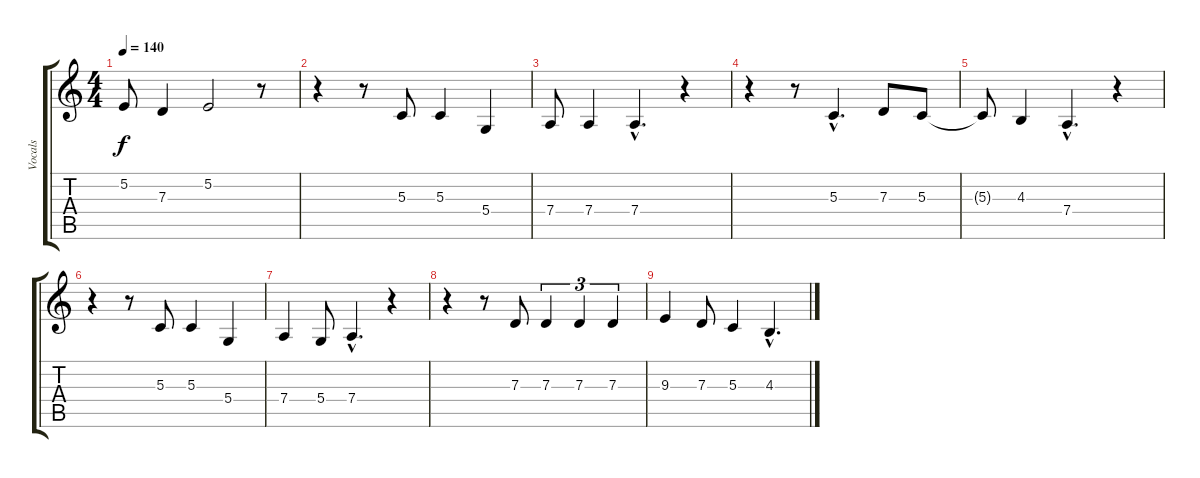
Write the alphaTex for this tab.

\track ("Vocals" "Vocals") {instrument acousticgrandpiano}
\staff {score tabs}
\tuning (E4 B3 G3 D3 A2 E2) {hide}
\ts (4 4)
\tempo 140
\clef g2
\ks c
5.2{t}.8{dy f} 7.3.4 5.2.2 r.8 |
r.4 r.8 5.3.8 5.3.4 5.4.4 |
7.4.8 7.4.4 7.4{hac}.4{d} r.4 |
r.4 r.8 5.3{hac}.4{d} 7.3.8 5.3.8 |
5.3{t}.8 4.3.4 7.4{hac}.4{d} r.4 |
r.4 r.8 5.3.8 5.3.4 5.4.4 |
7.4.4 5.4.8 7.4{hac}.4{d} r.4 |
r.4 r.8 7.3.8 7.3.4{tu (3 2)} 7.3.4{tu (3 2)} 7.3.4{tu (3 2)} |
9.3.4 7.3.8 5.3.4 4.3{hac}.4{d}
